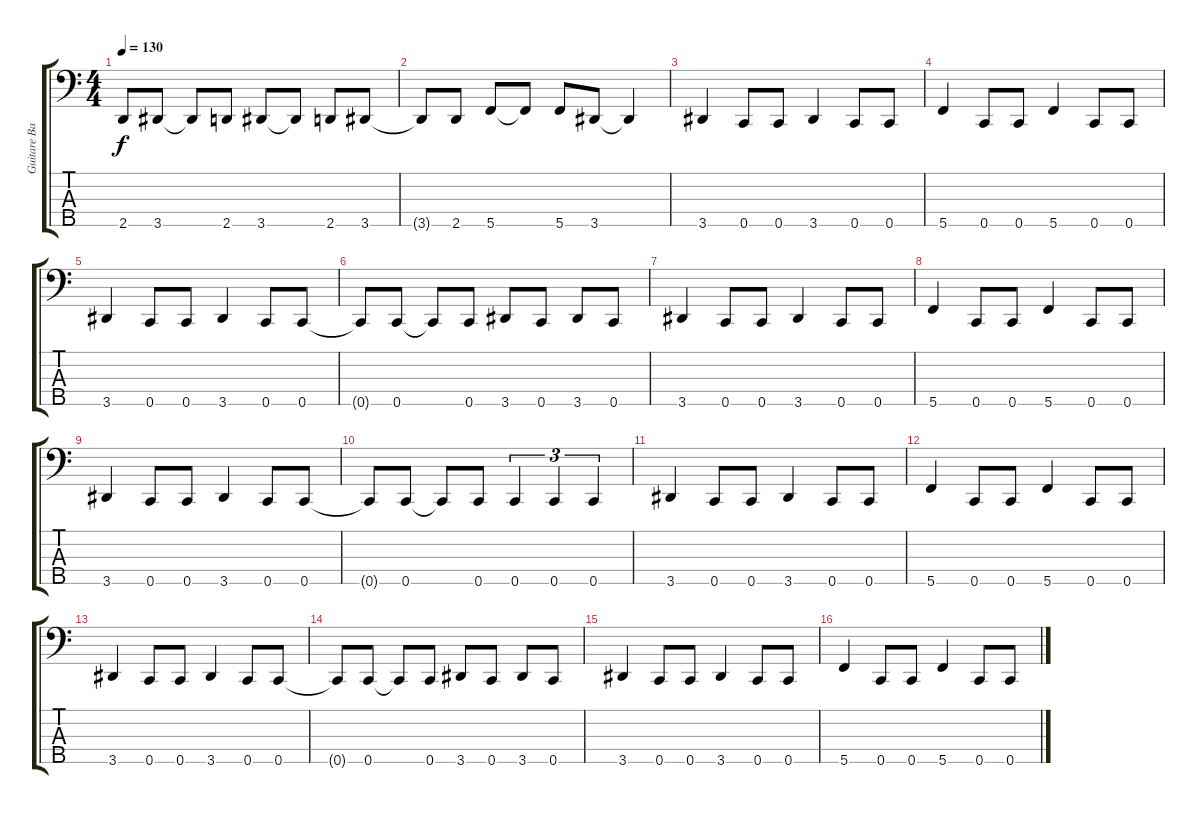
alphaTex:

\track ("Guitare Basse" "Guitare Ba") {instrument fretlessbass}
\staff {score tabs}
\tuning (Ab2 Eb2 Bb1 F1 C1) {hide}
\ts (4 4)
\tempo 130
\clef f4
\ks c
2.5.8{dy f} 3.5.8 3.5{t}.8 2.5.8 3.5.8 3.5{t}.8 2.5.8 3.5.8 |
3.5{t}.8 2.5.8 5.5.8 5.5{t}.8 5.5.8 3.5.8 3.5{t}.4 |
3.5.4 0.5.8 0.5.8 3.5.4 0.5.8 0.5.8 |
5.5.4 0.5.8 0.5.8 5.5.4 0.5.8 0.5.8 |
3.5.4 0.5.8 0.5.8 3.5.4 0.5.8 0.5.8 |
0.5{t}.8 0.5.8 0.5{t}.8 0.5.8 3.5.8 0.5.8 3.5.8 0.5.8 |
3.5.4 0.5.8 0.5.8 3.5.4 0.5.8 0.5.8 |
5.5.4 0.5.8 0.5.8 5.5.4 0.5.8 0.5.8 |
3.5.4 0.5.8 0.5.8 3.5.4 0.5.8 0.5.8 |
0.5{t}.8 0.5.8 0.5{t}.8 0.5.8 0.5.4{tu (3 2)} 0.5.4{tu (3 2)} 0.5.4{tu (3 2)} |
3.5.4 0.5.8 0.5.8 3.5.4 0.5.8 0.5.8 |
5.5.4 0.5.8 0.5.8 5.5.4 0.5.8 0.5.8 |
3.5.4 0.5.8 0.5.8 3.5.4 0.5.8 0.5.8 |
0.5{t}.8 0.5.8 0.5{t}.8 0.5.8 3.5.8 0.5.8 3.5.8 0.5.8 |
3.5.4 0.5.8 0.5.8 3.5.4 0.5.8 0.5.8 |
5.5.4 0.5.8 0.5.8 5.5.4 0.5.8 0.5.8
